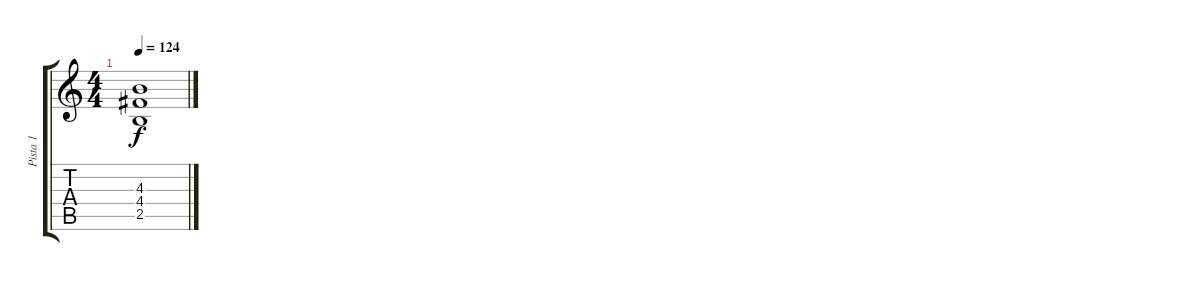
\track ("Pista 1" "Pista 1") {instrument electricguitarjazz}
\staff {score tabs}
\tuning (E4 B3 G3 D3 A2 E2) {hide}
\ts (4 4)
\tempo 124
\clef g2
\ks c
(4.3{t} 4.4{t} 2.5{t}).1{dy f}
